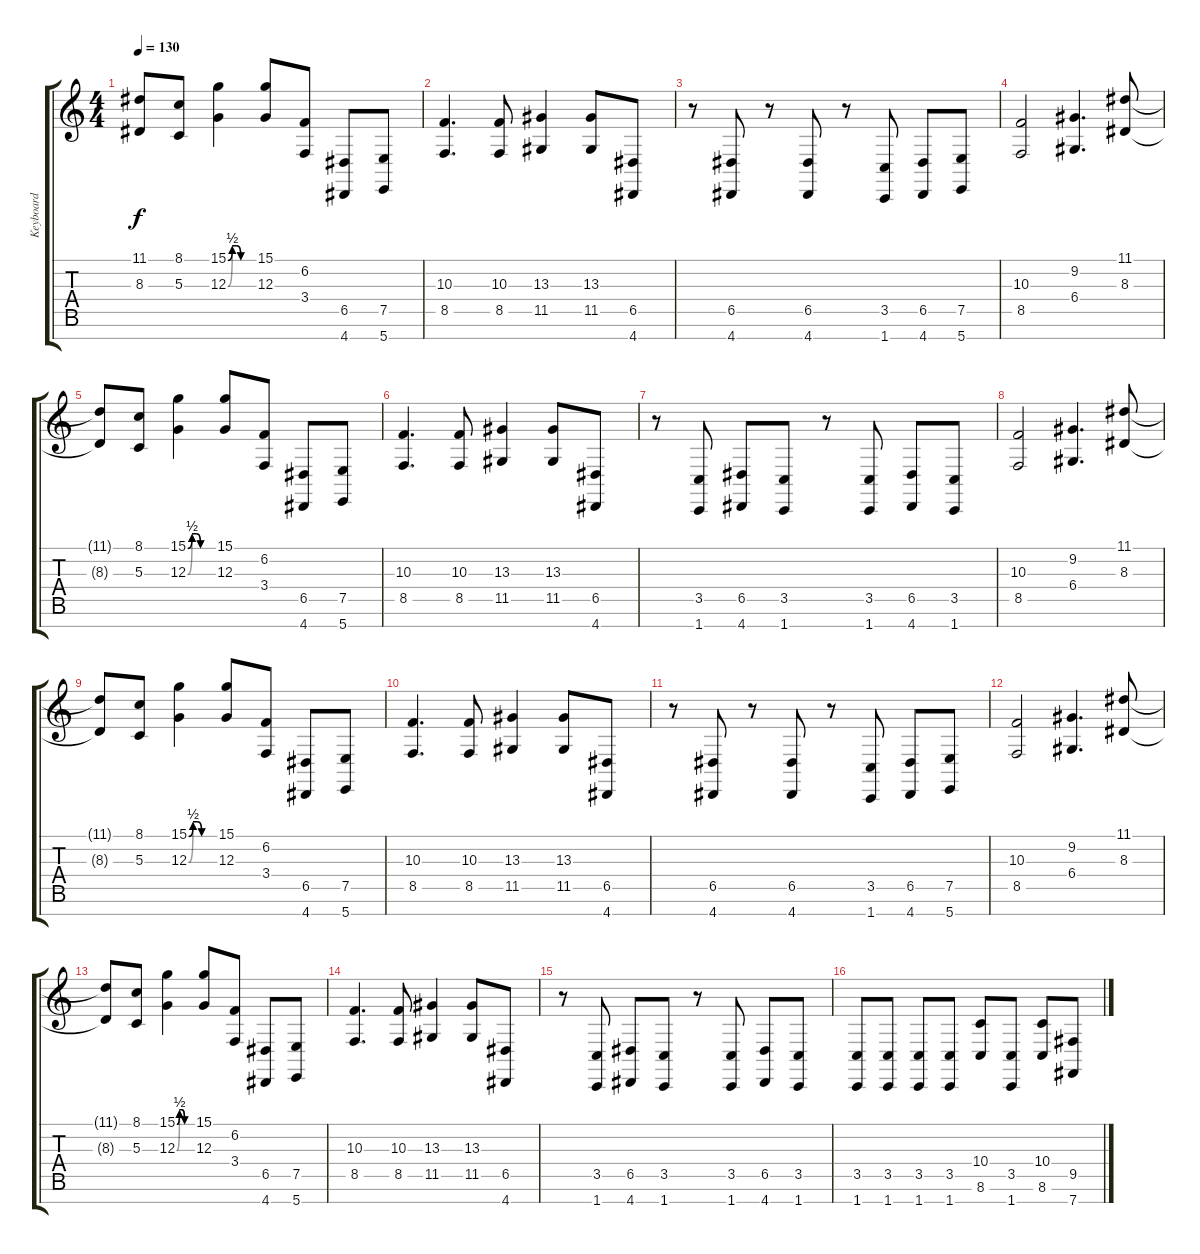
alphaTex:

\track ("Keyboard" "Keyboard") {instrument lead2sawtooth}
\staff {score tabs}
\tuning (E4 B3 G3 D3 A2 E2 B1) {hide}
\ts (4 4)
\tempo 130
\clef g2
\ks c
(11.1{t} 8.3{t}).8{dy f} (8.1 5.3).8 (15.1{be (custom 0 0 10 2 20 2 30 0 60 0)} 12.3{be (custom 0 0 10 2 20 2 30 0 60 0)}).4 (15.1 12.3).8 (6.2 3.4).8 (6.5 4.7).8 (7.5 5.7).8 |
(10.3 8.5).4{d} (10.3 8.5).8 (13.3 11.5).4 (13.3 11.5).8 (6.5 4.7).8 |
r.8 (6.5 4.7).8 r.8 (6.5 4.7).8 r.8 (3.5 1.7).8 (6.5 4.7).8 (7.5 5.7).8 |
(10.3 8.5).2 (9.2 6.4).4{d} (11.1 8.3).8 |
(11.1{t} 8.3{t}).8 (8.1 5.3).8 (15.1{be (custom 0 0 10 2 20 2 30 0 60 0)} 12.3{be (custom 0 0 10 2 20 2 30 0 60 0)}).4 (15.1 12.3).8 (6.2 3.4).8 (6.5 4.7).8 (7.5 5.7).8 |
(10.3 8.5).4{d} (10.3 8.5).8 (13.3 11.5).4 (13.3 11.5).8 (6.5 4.7).8 |
r.8 (3.5 1.7).8 (6.5 4.7).8 (3.5 1.7).8 r.8 (3.5 1.7).8 (6.5 4.7).8 (3.5 1.7).8 |
(10.3 8.5).2 (9.2 6.4).4{d} (11.1 8.3).8 |
(11.1{t} 8.3{t}).8 (8.1 5.3).8 (15.1{be (custom 0 0 10 2 20 2 30 0 60 0)} 12.3{be (custom 0 0 10 2 20 2 30 0 60 0)}).4 (15.1 12.3).8 (6.2 3.4).8 (6.5 4.7).8 (7.5 5.7).8 |
(10.3 8.5).4{d} (10.3 8.5).8 (13.3 11.5).4 (13.3 11.5).8 (6.5 4.7).8 |
r.8 (6.5 4.7).8 r.8 (6.5 4.7).8 r.8 (3.5 1.7).8 (6.5 4.7).8 (7.5 5.7).8 |
(10.3 8.5).2 (9.2 6.4).4{d} (11.1 8.3).8 |
(11.1{t} 8.3{t}).8 (8.1 5.3).8 (15.1{be (custom 0 0 10 2 20 2 30 0 60 0)} 12.3{be (custom 0 0 10 2 20 2 30 0 60 0)}).4 (15.1 12.3).8 (6.2 3.4).8 (6.5 4.7).8 (7.5 5.7).8 |
(10.3 8.5).4{d} (10.3 8.5).8 (13.3 11.5).4 (13.3 11.5).8 (6.5 4.7).8 |
r.8 (3.5 1.7).8 (6.5 4.7).8 (3.5 1.7).8 r.8 (3.5 1.7).8 (6.5 4.7).8 (3.5 1.7).8 |
(3.5 1.7).8 (3.5 1.7).8 (3.5 1.7).8 (3.5 1.7).8 (10.4 8.6).8 (3.5 1.7).8 (10.4 8.6).8 (9.5 7.7).8
